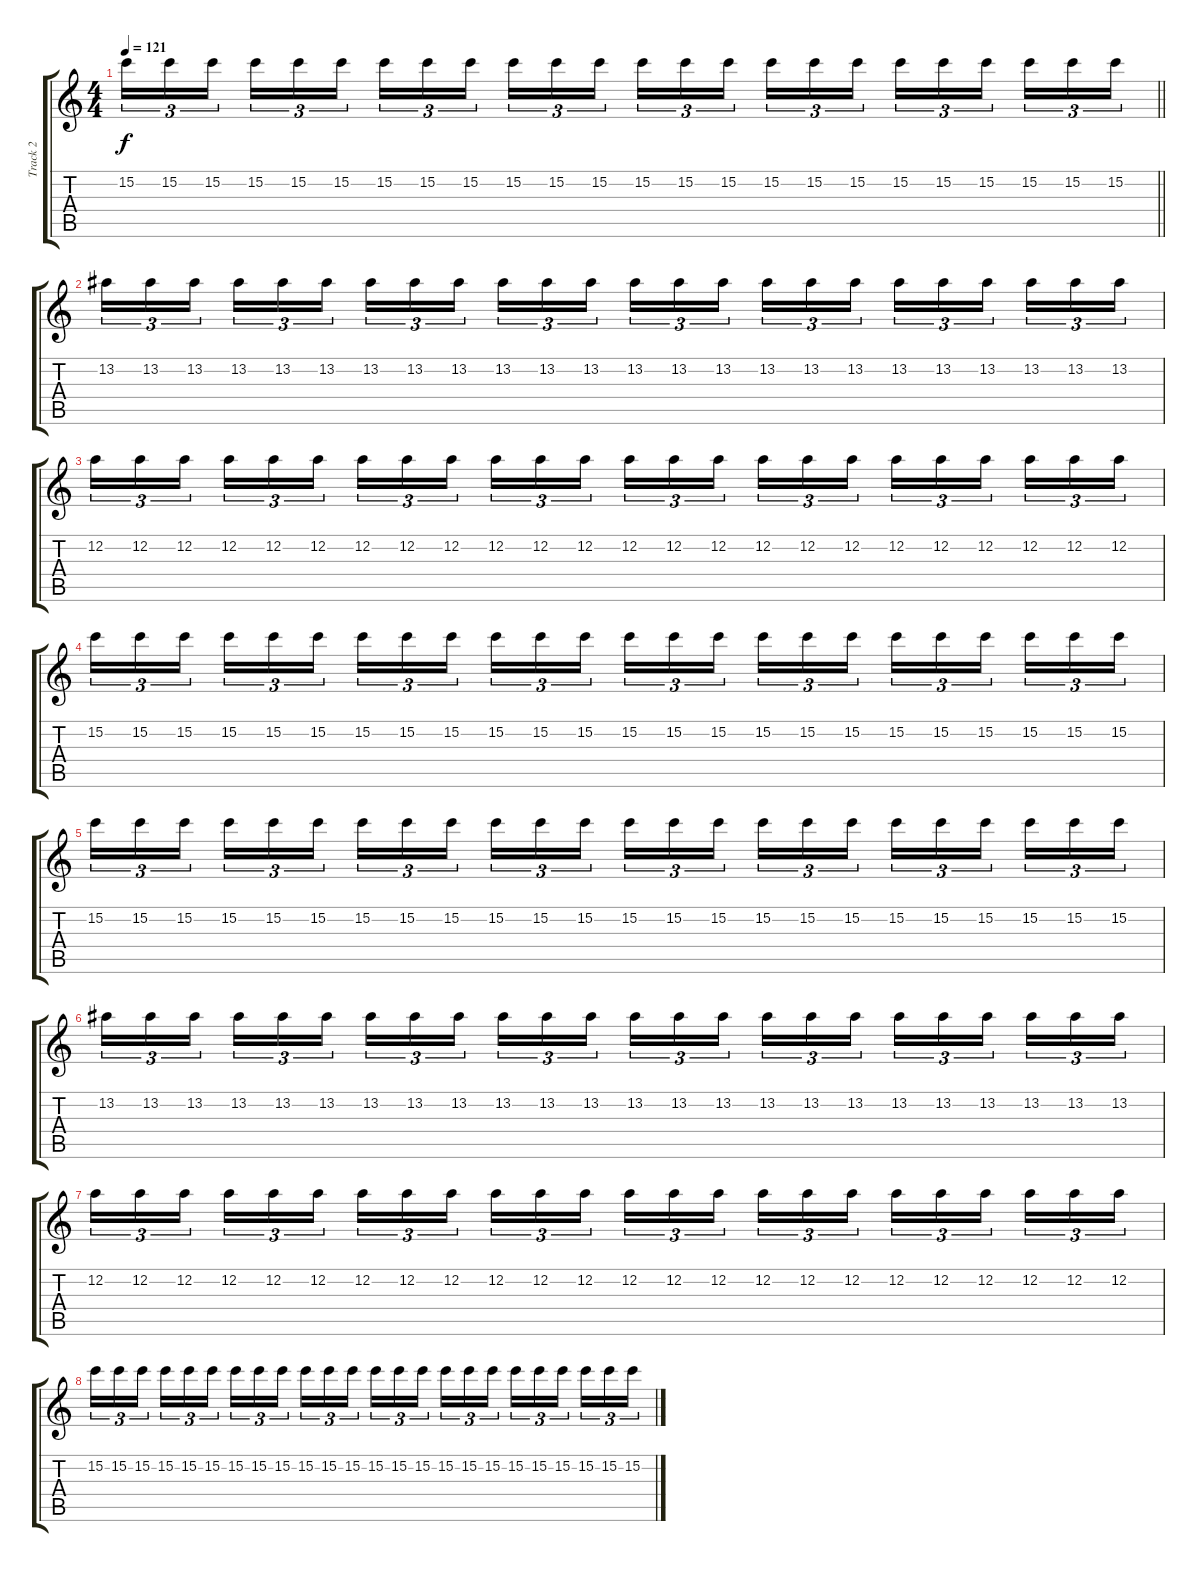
\track ("Track 2" "Track 2") {instrument overdrivenguitar}
\staff {score tabs}
\tuning (D4 A3 F3 C3 G2 C2) {hide}
\ts (4 4)
\tempo 121
\clef g2
\barLineRight lightlight
\ks c
15.2.16{tu (3 2) dy f} 15.2.16{tu (3 2)} 15.2.16{tu (3 2) beam splitsecondary} 15.2.16{tu (3 2)} 15.2.16{tu (3 2)} 15.2.16{tu (3 2)} 15.2.16{tu (3 2)} 15.2.16{tu (3 2)} 15.2.16{tu (3 2) beam splitsecondary} 15.2.16{tu (3 2)} 15.2.16{tu (3 2)} 15.2.16{tu (3 2)} 15.2.16{tu (3 2)} 15.2.16{tu (3 2)} 15.2.16{tu (3 2) beam splitsecondary} 15.2.16{tu (3 2)} 15.2.16{tu (3 2)} 15.2.16{tu (3 2)} 15.2.16{tu (3 2)} 15.2.16{tu (3 2)} 15.2.16{tu (3 2) beam splitsecondary} 15.2.16{tu (3 2)} 15.2.16{tu (3 2)} 15.2.16{tu (3 2)} |
\section ("" "")
13.2.16{tu (3 2)} 13.2.16{tu (3 2)} 13.2.16{tu (3 2) beam splitsecondary} 13.2.16{tu (3 2)} 13.2.16{tu (3 2)} 13.2.16{tu (3 2)} 13.2.16{tu (3 2)} 13.2.16{tu (3 2)} 13.2.16{tu (3 2) beam splitsecondary} 13.2.16{tu (3 2)} 13.2.16{tu (3 2)} 13.2.16{tu (3 2)} 13.2.16{tu (3 2)} 13.2.16{tu (3 2)} 13.2.16{tu (3 2) beam splitsecondary} 13.2.16{tu (3 2)} 13.2.16{tu (3 2)} 13.2.16{tu (3 2)} 13.2.16{tu (3 2)} 13.2.16{tu (3 2)} 13.2.16{tu (3 2) beam splitsecondary} 13.2.16{tu (3 2)} 13.2.16{tu (3 2)} 13.2.16{tu (3 2)} |
12.2.16{tu (3 2)} 12.2.16{tu (3 2)} 12.2.16{tu (3 2) beam splitsecondary} 12.2.16{tu (3 2)} 12.2.16{tu (3 2)} 12.2.16{tu (3 2)} 12.2.16{tu (3 2)} 12.2.16{tu (3 2)} 12.2.16{tu (3 2) beam splitsecondary} 12.2.16{tu (3 2)} 12.2.16{tu (3 2)} 12.2.16{tu (3 2)} 12.2.16{tu (3 2)} 12.2.16{tu (3 2)} 12.2.16{tu (3 2) beam splitsecondary} 12.2.16{tu (3 2)} 12.2.16{tu (3 2)} 12.2.16{tu (3 2)} 12.2.16{tu (3 2)} 12.2.16{tu (3 2)} 12.2.16{tu (3 2) beam splitsecondary} 12.2.16{tu (3 2)} 12.2.16{tu (3 2)} 12.2.16{tu (3 2)} |
15.2.16{tu (3 2)} 15.2.16{tu (3 2)} 15.2.16{tu (3 2) beam splitsecondary} 15.2.16{tu (3 2)} 15.2.16{tu (3 2)} 15.2.16{tu (3 2)} 15.2.16{tu (3 2)} 15.2.16{tu (3 2)} 15.2.16{tu (3 2) beam splitsecondary} 15.2.16{tu (3 2)} 15.2.16{tu (3 2)} 15.2.16{tu (3 2)} 15.2.16{tu (3 2)} 15.2.16{tu (3 2)} 15.2.16{tu (3 2) beam splitsecondary} 15.2.16{tu (3 2)} 15.2.16{tu (3 2)} 15.2.16{tu (3 2)} 15.2.16{tu (3 2)} 15.2.16{tu (3 2)} 15.2.16{tu (3 2) beam splitsecondary} 15.2.16{tu (3 2)} 15.2.16{tu (3 2)} 15.2.16{tu (3 2)} |
15.2.16{tu (3 2)} 15.2.16{tu (3 2)} 15.2.16{tu (3 2) beam splitsecondary} 15.2.16{tu (3 2)} 15.2.16{tu (3 2)} 15.2.16{tu (3 2)} 15.2.16{tu (3 2)} 15.2.16{tu (3 2)} 15.2.16{tu (3 2) beam splitsecondary} 15.2.16{tu (3 2)} 15.2.16{tu (3 2)} 15.2.16{tu (3 2)} 15.2.16{tu (3 2)} 15.2.16{tu (3 2)} 15.2.16{tu (3 2) beam splitsecondary} 15.2.16{tu (3 2)} 15.2.16{tu (3 2)} 15.2.16{tu (3 2)} 15.2.16{tu (3 2)} 15.2.16{tu (3 2)} 15.2.16{tu (3 2) beam splitsecondary} 15.2.16{tu (3 2)} 15.2.16{tu (3 2)} 15.2.16{tu (3 2)} |
13.2.16{tu (3 2)} 13.2.16{tu (3 2)} 13.2.16{tu (3 2) beam splitsecondary} 13.2.16{tu (3 2)} 13.2.16{tu (3 2)} 13.2.16{tu (3 2)} 13.2.16{tu (3 2)} 13.2.16{tu (3 2)} 13.2.16{tu (3 2) beam splitsecondary} 13.2.16{tu (3 2)} 13.2.16{tu (3 2)} 13.2.16{tu (3 2)} 13.2.16{tu (3 2)} 13.2.16{tu (3 2)} 13.2.16{tu (3 2) beam splitsecondary} 13.2.16{tu (3 2)} 13.2.16{tu (3 2)} 13.2.16{tu (3 2)} 13.2.16{tu (3 2)} 13.2.16{tu (3 2)} 13.2.16{tu (3 2) beam splitsecondary} 13.2.16{tu (3 2)} 13.2.16{tu (3 2)} 13.2.16{tu (3 2)} |
12.2.16{tu (3 2)} 12.2.16{tu (3 2)} 12.2.16{tu (3 2) beam splitsecondary} 12.2.16{tu (3 2)} 12.2.16{tu (3 2)} 12.2.16{tu (3 2)} 12.2.16{tu (3 2)} 12.2.16{tu (3 2)} 12.2.16{tu (3 2) beam splitsecondary} 12.2.16{tu (3 2)} 12.2.16{tu (3 2)} 12.2.16{tu (3 2)} 12.2.16{tu (3 2)} 12.2.16{tu (3 2)} 12.2.16{tu (3 2) beam splitsecondary} 12.2.16{tu (3 2)} 12.2.16{tu (3 2)} 12.2.16{tu (3 2)} 12.2.16{tu (3 2)} 12.2.16{tu (3 2)} 12.2.16{tu (3 2) beam splitsecondary} 12.2.16{tu (3 2)} 12.2.16{tu (3 2)} 12.2.16{tu (3 2)} |
15.2.16{tu (3 2)} 15.2.16{tu (3 2)} 15.2.16{tu (3 2) beam splitsecondary} 15.2.16{tu (3 2)} 15.2.16{tu (3 2)} 15.2.16{tu (3 2)} 15.2.16{tu (3 2)} 15.2.16{tu (3 2)} 15.2.16{tu (3 2) beam splitsecondary} 15.2.16{tu (3 2)} 15.2.16{tu (3 2)} 15.2.16{tu (3 2)} 15.2.16{tu (3 2)} 15.2.16{tu (3 2)} 15.2.16{tu (3 2) beam splitsecondary} 15.2.16{tu (3 2)} 15.2.16{tu (3 2)} 15.2.16{tu (3 2)} 15.2.16{tu (3 2)} 15.2.16{tu (3 2)} 15.2.16{tu (3 2) beam splitsecondary} 15.2.16{tu (3 2)} 15.2.16{tu (3 2)} 15.2.16{tu (3 2)}
